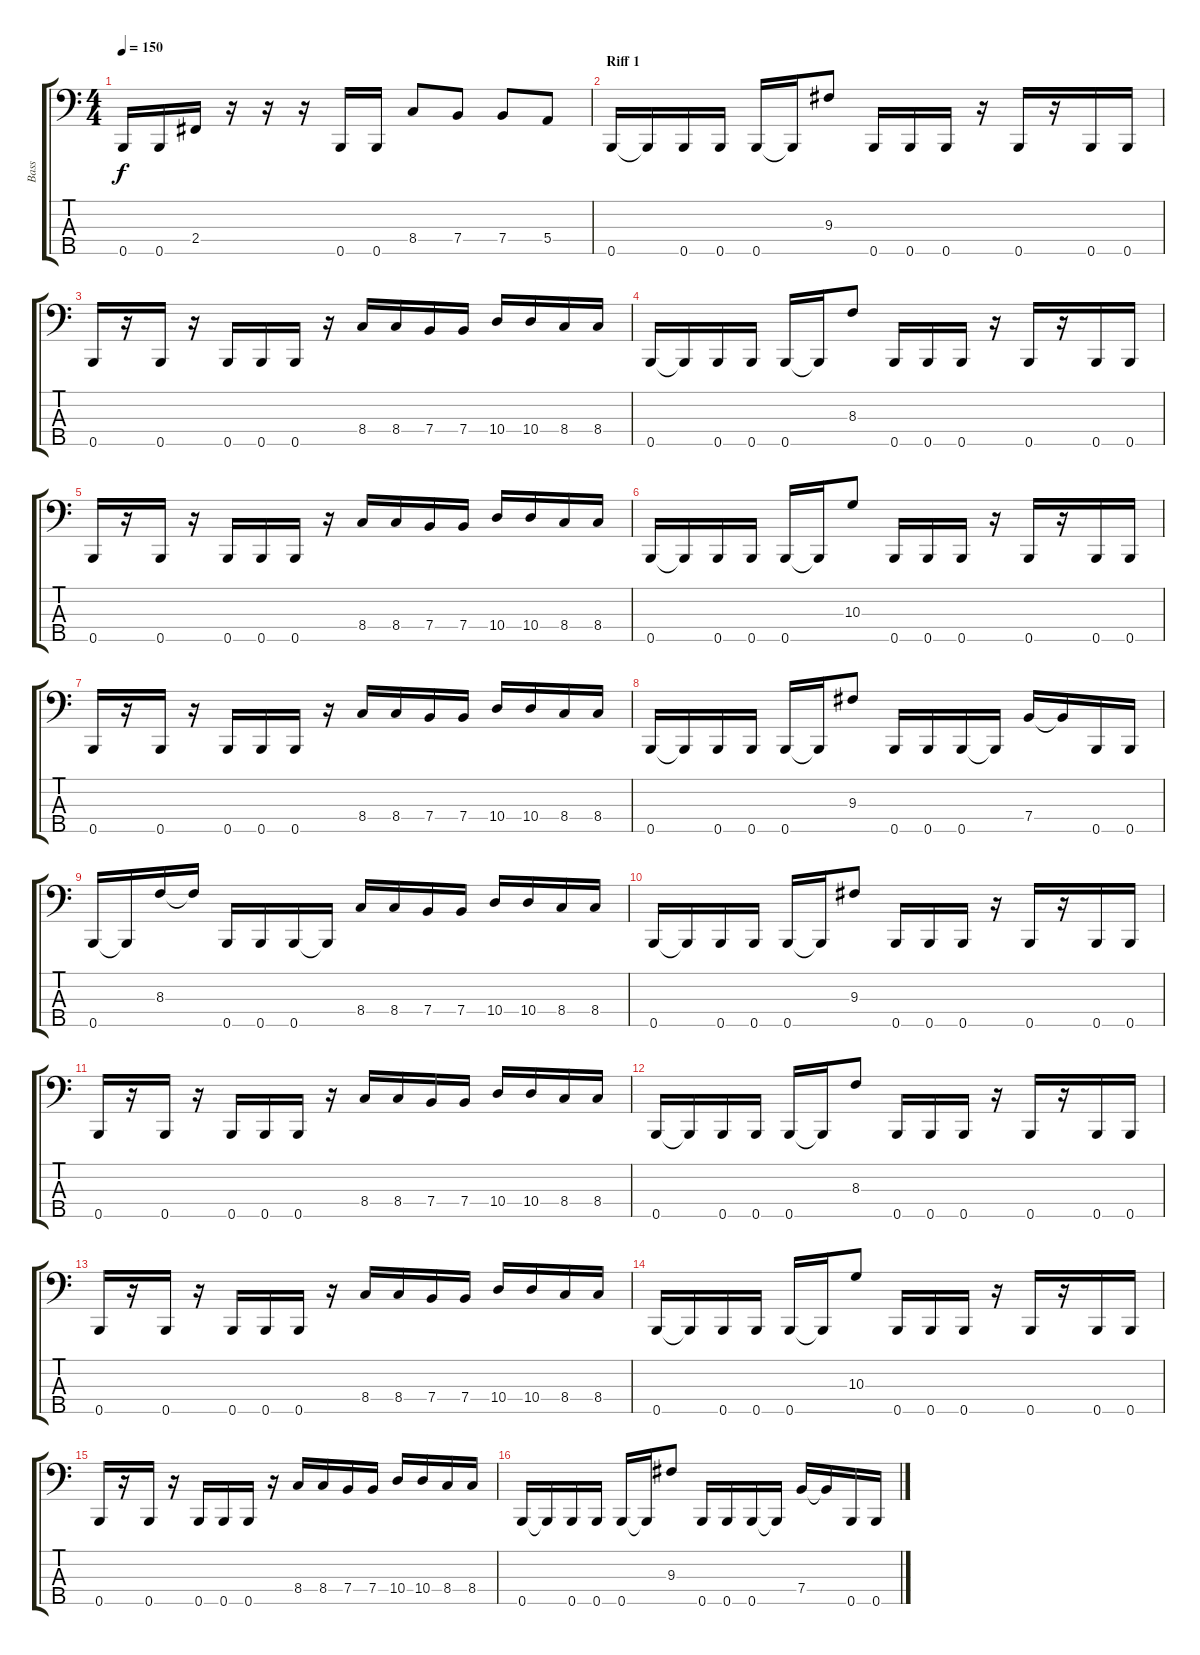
\track ("Bass" "Bass") {instrument electricbassfinger}
\staff {score tabs}
\tuning (G2 D2 A1 E1 B0) {hide}
\ts (4 4)
\tempo 150
\clef f4
\ks c
0.5.16{dy f} 0.5.16 2.4.16 r.16 r.16 r.16 0.5.16 0.5.16 8.4.8 7.4.8 7.4.8 5.4.8 |
\section ("" "Riff 1")
0.5.16 0.5{t}.16 0.5.16 0.5.16 0.5.16 0.5{t}.16 9.3.8 0.5.16 0.5.16 0.5.16 r.16 0.5.16 r.16 0.5.16 0.5.16 |
0.5.16 r.16 0.5.16 r.16 0.5.16 0.5.16 0.5.16 r.16 8.4.16 8.4.16 7.4.16 7.4.16 10.4.16 10.4.16 8.4.16 8.4.16 |
0.5.16 0.5{t}.16 0.5.16 0.5.16 0.5.16 0.5{t}.16 8.3.8 0.5.16 0.5.16 0.5.16 r.16 0.5.16 r.16 0.5.16 0.5.16 |
0.5.16 r.16 0.5.16 r.16 0.5.16 0.5.16 0.5.16 r.16 8.4.16 8.4.16 7.4.16 7.4.16 10.4.16 10.4.16 8.4.16 8.4.16 |
0.5.16 0.5{t}.16 0.5.16 0.5.16 0.5.16 0.5{t}.16 10.3.8 0.5.16 0.5.16 0.5.16 r.16 0.5.16 r.16 0.5.16 0.5.16 |
0.5.16 r.16 0.5.16 r.16 0.5.16 0.5.16 0.5.16 r.16 8.4.16 8.4.16 7.4.16 7.4.16 10.4.16 10.4.16 8.4.16 8.4.16 |
0.5.16 0.5{t}.16 0.5.16 0.5.16 0.5.16 0.5{t}.16 9.3.8 0.5.16 0.5.16 0.5.16 0.5{t}.16 7.4.16 7.4{t}.16 0.5.16 0.5.16 |
0.5.16 0.5{t}.16 8.3.16 8.3{t}.16 0.5.16 0.5.16 0.5.16 0.5{t}.16 8.4.16 8.4.16 7.4.16 7.4.16 10.4.16 10.4.16 8.4.16 8.4.16 |
0.5.16 0.5{t}.16 0.5.16 0.5.16 0.5.16 0.5{t}.16 9.3.8 0.5.16 0.5.16 0.5.16 r.16 0.5.16 r.16 0.5.16 0.5.16 |
0.5.16 r.16 0.5.16 r.16 0.5.16 0.5.16 0.5.16 r.16 8.4.16 8.4.16 7.4.16 7.4.16 10.4.16 10.4.16 8.4.16 8.4.16 |
0.5.16 0.5{t}.16 0.5.16 0.5.16 0.5.16 0.5{t}.16 8.3.8 0.5.16 0.5.16 0.5.16 r.16 0.5.16 r.16 0.5.16 0.5.16 |
0.5.16 r.16 0.5.16 r.16 0.5.16 0.5.16 0.5.16 r.16 8.4.16 8.4.16 7.4.16 7.4.16 10.4.16 10.4.16 8.4.16 8.4.16 |
0.5.16 0.5{t}.16 0.5.16 0.5.16 0.5.16 0.5{t}.16 10.3.8 0.5.16 0.5.16 0.5.16 r.16 0.5.16 r.16 0.5.16 0.5.16 |
0.5.16 r.16 0.5.16 r.16 0.5.16 0.5.16 0.5.16 r.16 8.4.16 8.4.16 7.4.16 7.4.16 10.4.16 10.4.16 8.4.16 8.4.16 |
0.5.16 0.5{t}.16 0.5.16 0.5.16 0.5.16 0.5{t}.16 9.3.8 0.5.16 0.5.16 0.5.16 0.5{t}.16 7.4.16 7.4{t}.16 0.5.16 0.5.16
